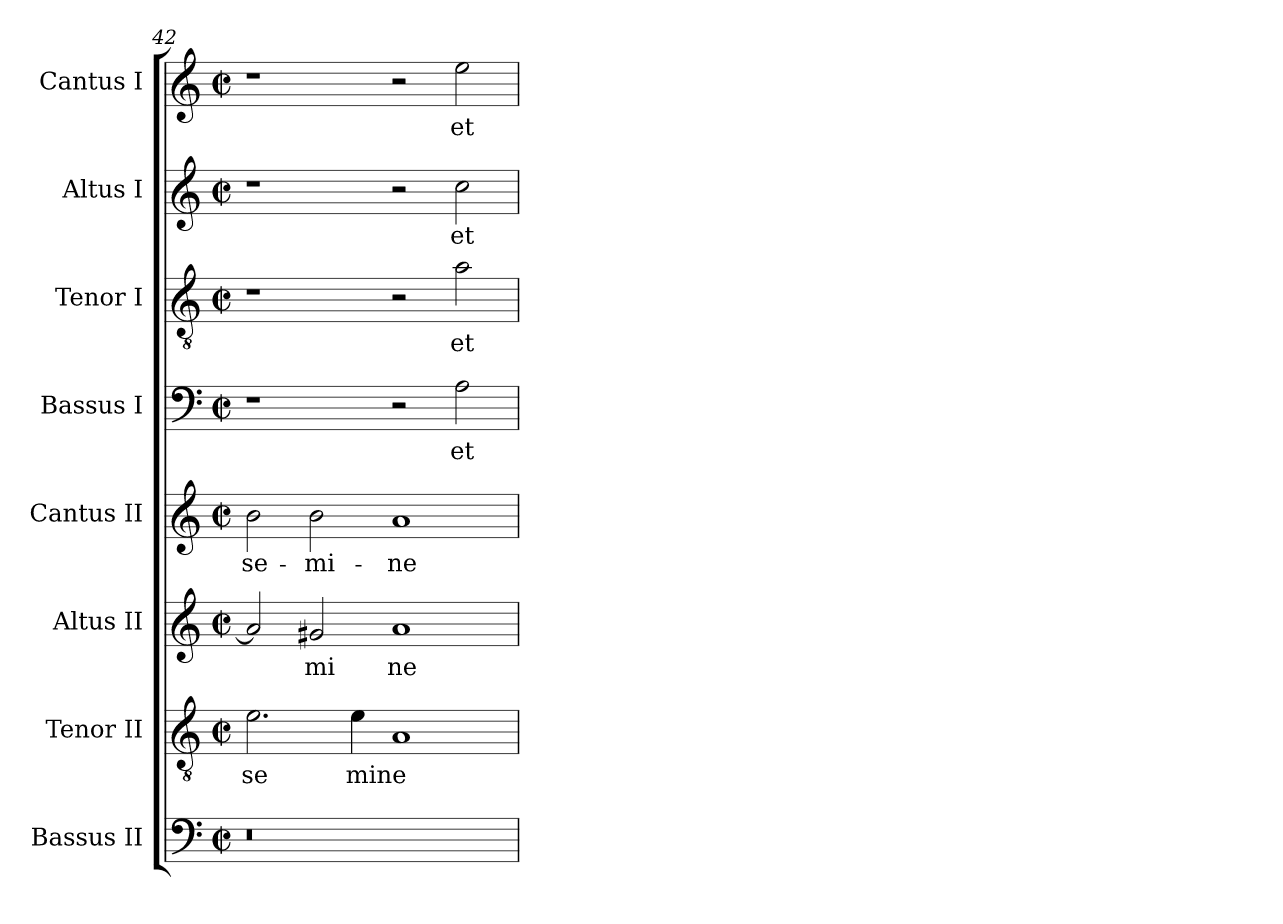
**kern	**kern	**text	**kern	**text	**kern	**text	**kern	**text	**kern	**text	**kern	**text	**kern	**text
*part8	*part7	*part7	*part6	*part6	*part5	*part5	*part4	*part4	*part3	*part3	*part2	*part2	*part1	*part1
*staff8	*staff7	*staff7	*staff6	*staff6	*staff5	*staff5	*staff4	*staff4	*staff3	*staff3	*staff2	*staff2	*staff1	*staff1
*I"Bassus II	*I"Tenor II	*	*I"Altus II	*	*I"Cantus II	*	*I"Bassus I	*	*I"Tenor I	*	*I"Altus I	*	*I"Cantus I	*
*clefF4	*clefGv2	*	*clefG2	*	*clefG2	*	*clefF4	*	*clefGv2	*	*clefG2	*	*clefG2	*
*	*	*	*k[]	*	*	*	*	*	*	*	*	*	*	*
*	*	*	*C:	*	*	*	*	*	*	*	*	*	*	*
*M2/2	*M2/2	*	*M2/2	*	*M2/2	*	*M2/2	*	*M2/2	*	*M2/2	*	*M2/2	*
*met(c|)	*met(c|)	*	*met(c|)	*	*met(c|)	*	*met(c|)	*	*met(c|)	*	*met(c|)	*	*met(c|)	*
=42	=42	=42	=42	=42	=42	=42	=42	=42	=42	=42	=42	=42	=42	=42
!	!	!LO:LY:b:cj	!	!	!	!LO:LY:b:cj	!	!	!	!	!	!	!	!
0r	2.e\	se	2a/]	.	2b\	se-	1r	.	1r	.	1r	.	1r	.
!	!	!	!	!LO:LY:b:cj	!	!LO:LY:b:cj	!	!	!	!	!	!	!	!
.	.	.	2g#X/	mi	2b\	-mi-	.	.	.	.	.	.	.	.
!	!	!LO:LY:b:cj	!	!	!	!	!	!	!	!	!	!	!	!
.	4e\	mine	.	.	.	.	.	.	.	.	.	.	.	.
!	!	!	!	!LO:LY:b:cj	!	!LO:LY:b:cj	!	!	!	!	!	!	!	!
.	1A	.	1a	ne	1a	-ne	2r	.	2r	.	2r	.	2r	.
!	!	!	!	!	!	!	!	!LO:LY:b:cj	!	!LO:LY:b:cj	!	!LO:LY:b:cj	!	!LO:LY:b:cj
.	.	.	.	.	.	.	2A\	et	2a\	et	2cc\	et	2ee\	et
=	=	=	=	=	=	=	=	=	=	=	=	=	=	=
*-	*-	*-	*-	*-	*-	*-	*-	*-	*-	*-	*-	*-	*-	*-
